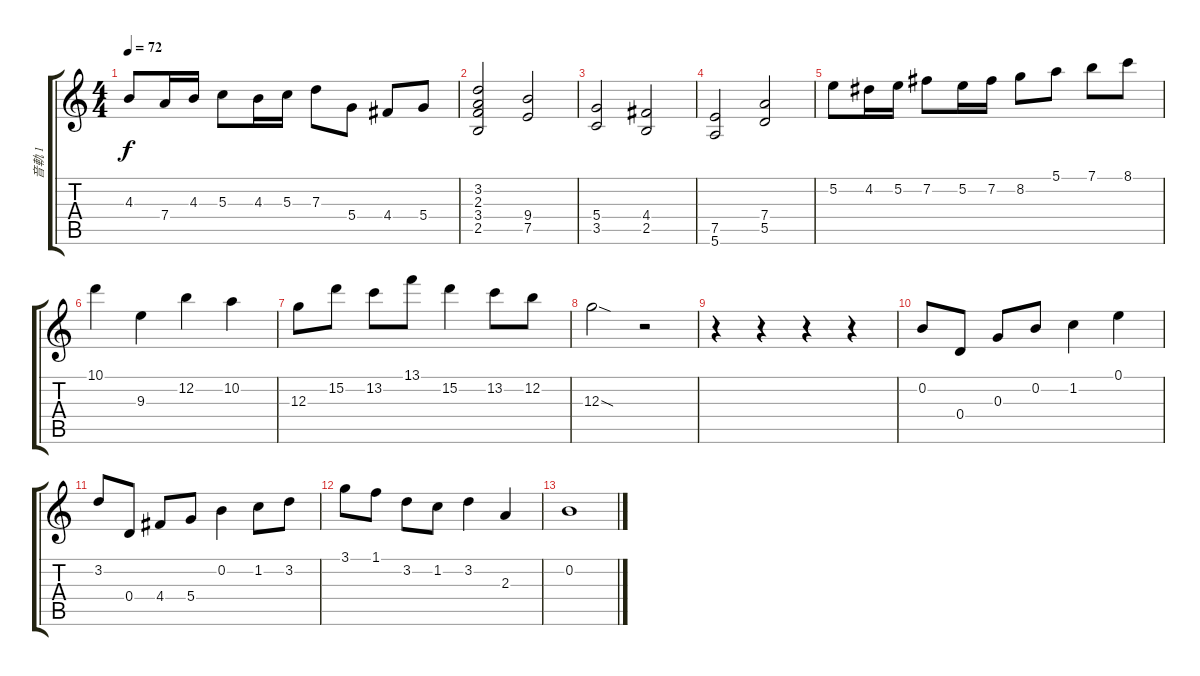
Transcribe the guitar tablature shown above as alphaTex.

\track ("音軌 1" "音軌 1") {instrument electricguitarjazz}
\staff {score tabs}
\tuning (E4 B3 G3 D3 A2 E2) {hide}
\ts (4 4)
\tempo 72
\clef g2
\ks c
4.3.8{dy f instrument overdrivenguitar} 7.4.16 4.3.16 5.3.8 4.3.16 5.3.16 7.3.8 5.4.8 4.4.8 5.4.8 |
(3.2 2.3 3.4 2.5).2 (9.4 7.5).2 |
(5.4 3.5).2 (4.4 2.5).2 |
(7.5 5.6).2 (7.4 5.5).2 |
5.2.8 4.2.16 5.2.16 7.2.8 5.2.16 7.2.16 8.2.8 5.1.8 7.1.8 8.1.8 |
10.1.4 9.3.4 12.2.4 10.2.4 |
12.3.8 15.2.8 13.2.8 13.1.8 15.2.4 13.2.8 12.2.8 |
12.3{sod}.2 r.2 |
r.4 r.4 r.4 r.4 |
0.2.8{instrument electricguitarjazz} 0.4.8 0.3.8 0.2.8 1.2.4 0.1.4 |
3.2.8 0.4.8 4.4.8 5.4.8 0.2.4 1.2.8 3.2.8 |
3.1.8 1.1.8 3.2.8 1.2.8 3.2.4 2.3.4 |
0.2.1
